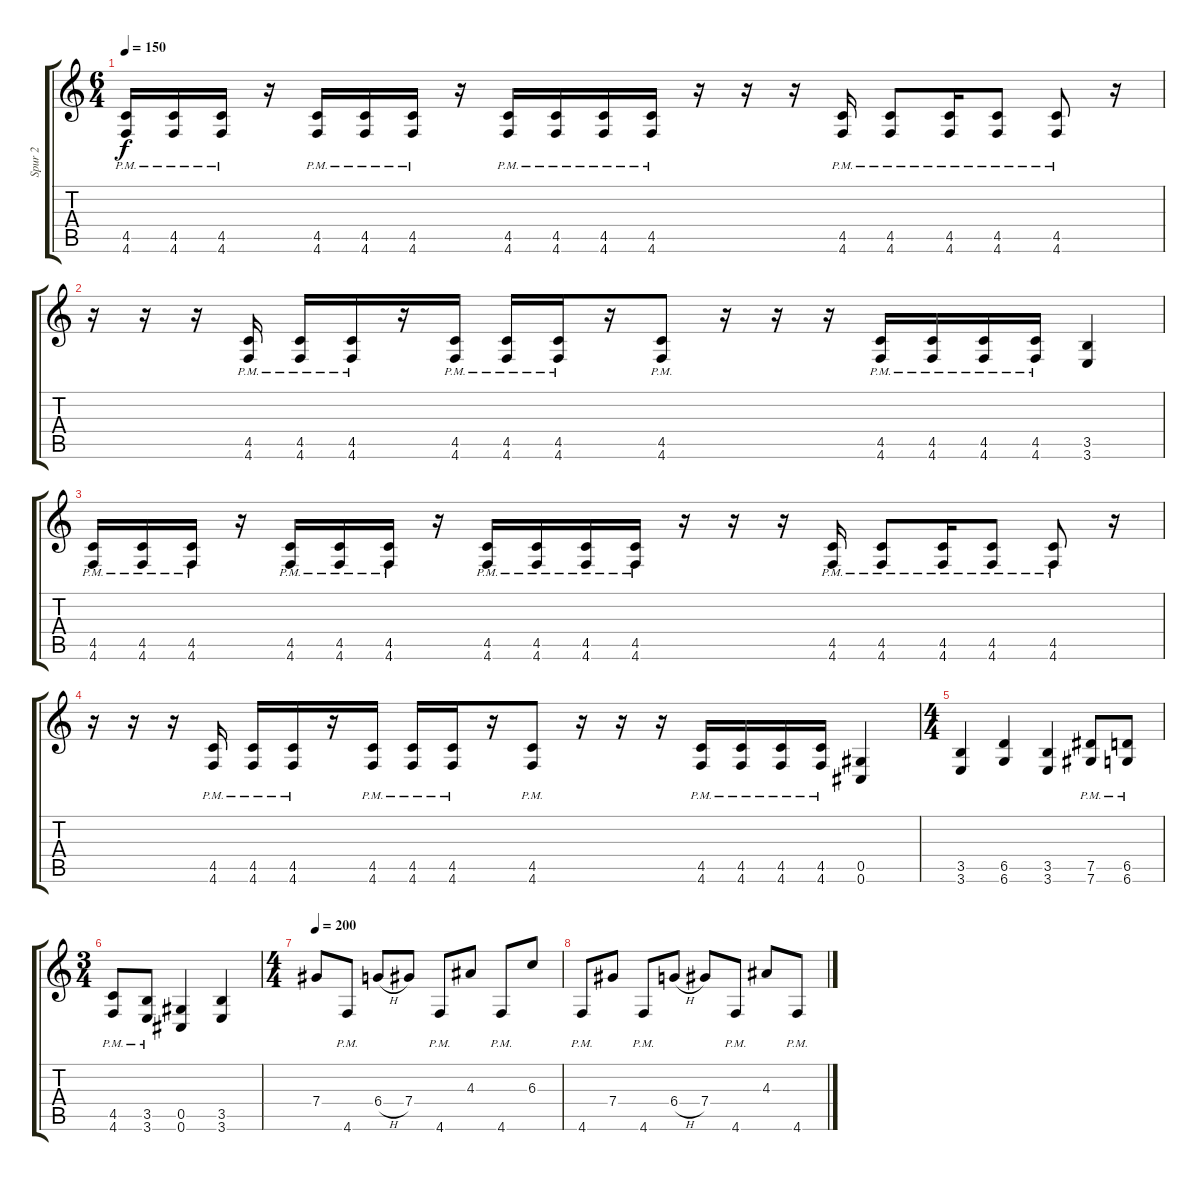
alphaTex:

\track ("Spur 2" "Spur 2") {instrument distortionguitar}
\staff {score tabs}
\tuning (Eb4 Bb3 Gb3 Db3 Ab2 Db2) {hide}
\ts (6 4)
\tempo 150
\clef g2
\ks c
(4.5{pm} 4.6{pm}).16{dy f} (4.5{pm} 4.6{pm}).16 (4.5{pm} 4.6{pm}).16 r.16 (4.5{pm} 4.6{pm}).16 (4.5{pm} 4.6{pm}).16 (4.5{pm} 4.6{pm}).16 r.16 (4.5{pm} 4.6{pm}).16 (4.5{pm} 4.6{pm}).16 (4.5{pm} 4.6{pm}).16 (4.5{pm} 4.6{pm}).16 r.16 r.16 r.16 (4.5{pm} 4.6{pm}).16 (4.5{pm} 4.6{pm}).8 (4.5{pm} 4.6{pm}).16 (4.5{pm} 4.6{pm}).8 (4.5{pm} 4.6{pm}).8 r.16 |
r.16 r.16 r.16 (4.5{pm} 4.6{pm}).16 (4.5{pm} 4.6{pm}).16 (4.5{pm} 4.6{pm}).16 r.16 (4.5{pm} 4.6{pm}).16 (4.5{pm} 4.6{pm}).16 (4.5{pm} 4.6{pm}).16 r.16 (4.5{pm} 4.6{pm}).8 r.16 r.16 r.16 (4.5{pm} 4.6{pm}).16 (4.5{pm} 4.6{pm}).16 (4.5{pm} 4.6{pm}).16 (4.5{pm} 4.6{pm}).16 (3.5 3.6).4 |
(4.5{pm} 4.6{pm}).16 (4.5{pm} 4.6{pm}).16 (4.5{pm} 4.6{pm}).16 r.16 (4.5{pm} 4.6{pm}).16 (4.5{pm} 4.6{pm}).16 (4.5{pm} 4.6{pm}).16 r.16 (4.5{pm} 4.6{pm}).16 (4.5{pm} 4.6{pm}).16 (4.5{pm} 4.6{pm}).16 (4.5{pm} 4.6{pm}).16 r.16 r.16 r.16 (4.5{pm} 4.6{pm}).16 (4.5{pm} 4.6{pm}).8 (4.5{pm} 4.6{pm}).16 (4.5{pm} 4.6{pm}).8 (4.5{pm} 4.6{pm}).8 r.16 |
r.16 r.16 r.16 (4.5{pm} 4.6{pm}).16 (4.5{pm} 4.6{pm}).16 (4.5{pm} 4.6{pm}).16 r.16 (4.5{pm} 4.6{pm}).16 (4.5{pm} 4.6{pm}).16 (4.5{pm} 4.6{pm}).16 r.16 (4.5{pm} 4.6{pm}).8 r.16 r.16 r.16 (4.5{pm} 4.6{pm}).16 (4.5{pm} 4.6{pm}).16 (4.5{pm} 4.6{pm}).16 (4.5{pm} 4.6{pm}).16 (0.5 0.6).4 |
\ts (4 4)
(3.5 3.6).4 (6.5 6.6).4 (3.5 3.6).4 (7.5{pm} 7.6{pm}).8 (6.5{pm} 6.6{pm}).8 |
\ts (3 4)
(4.5{pm} 4.6{pm}).8 (3.5{pm} 3.6{pm}).8 (0.5 0.6).4 (3.5 3.6).4 |
\ts (4 4)
\tempo 200
7.4.8 4.6{pm}.8 6.4{h}.8 7.4.8 4.6{pm}.8 4.3.8 4.6{pm}.8 6.3.8 |
4.6{pm}.8 7.4.8 4.6{pm}.8 6.4{h}.8 7.4.8 4.6{pm}.8 4.3.8 4.6{pm}.8
